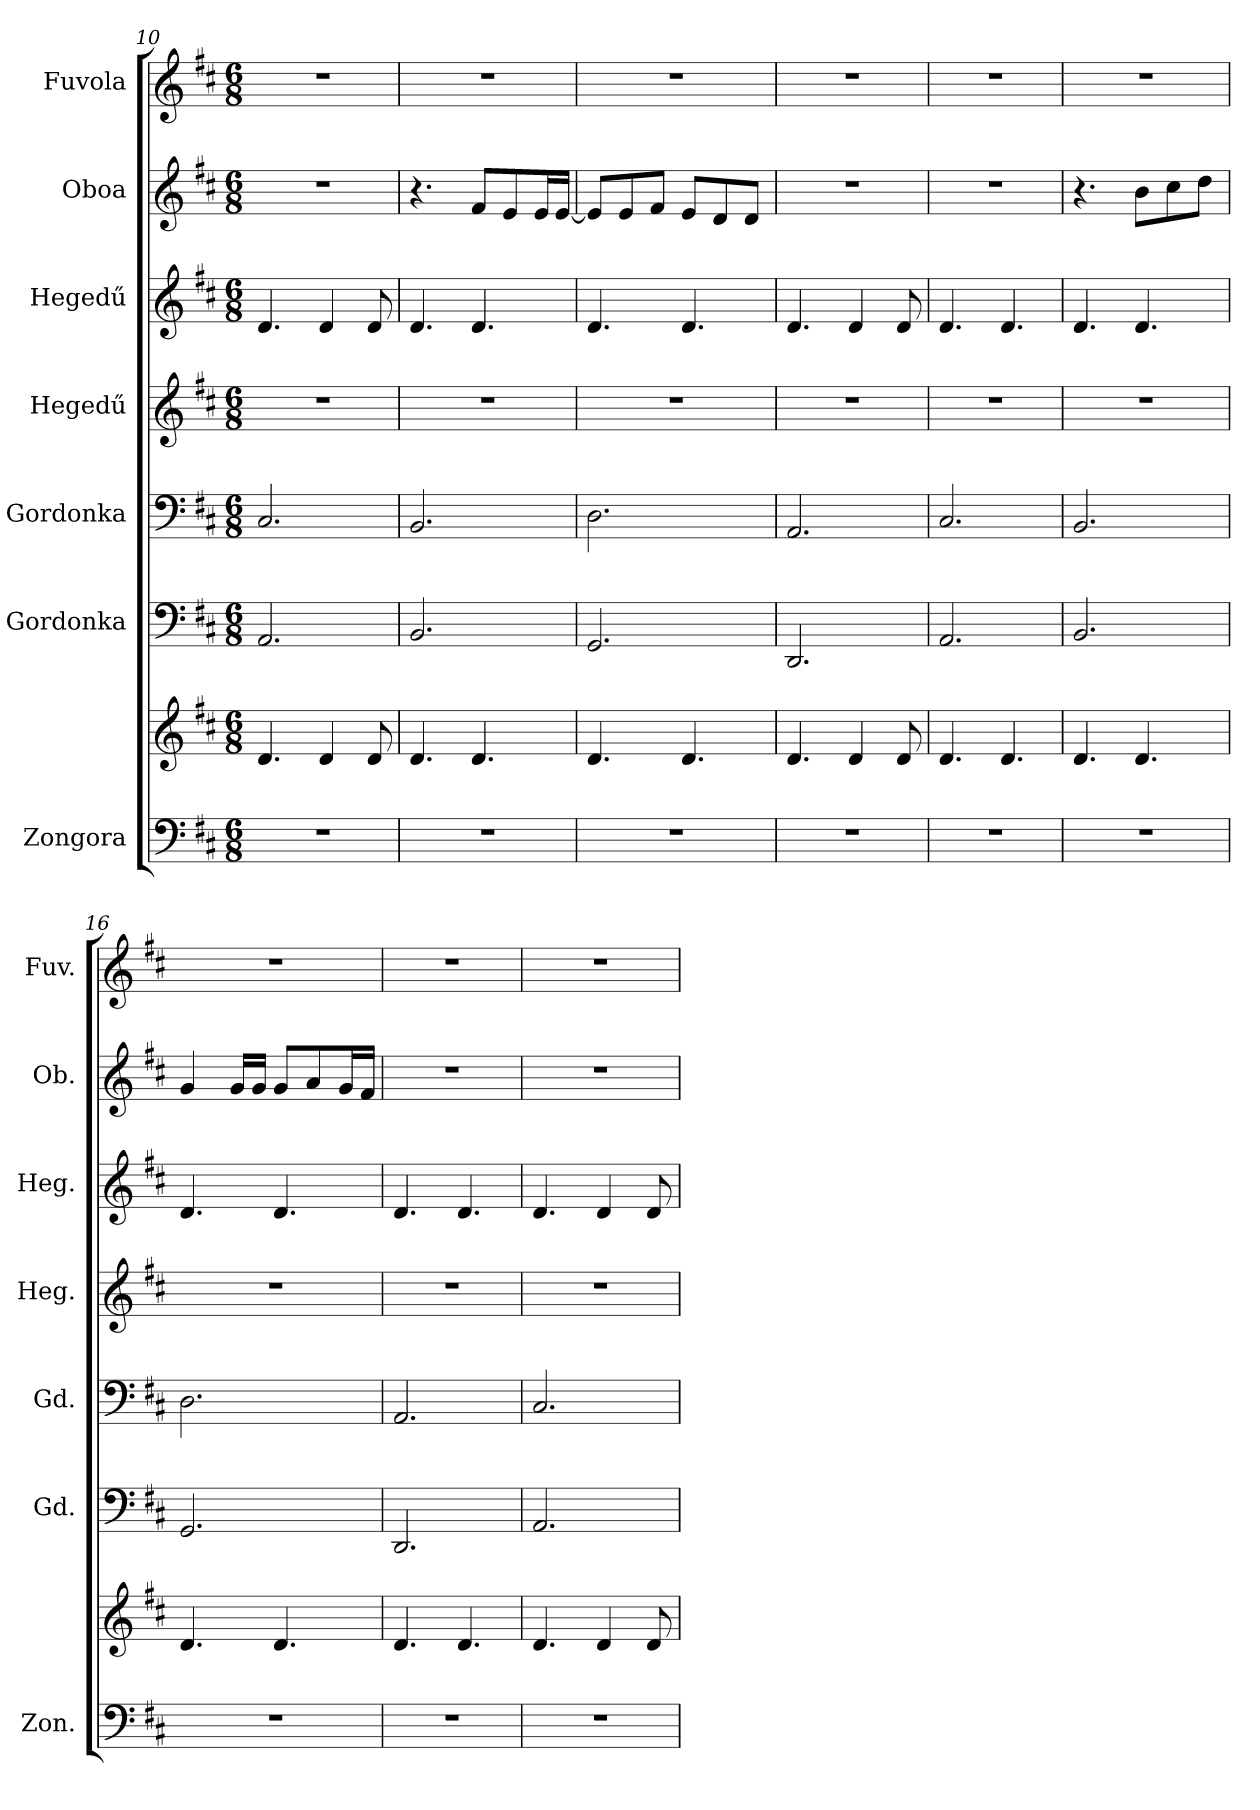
**kern	**kern	**kern	**kern	**kern	**kern	**kern	**kern
*part7	*part7	*part6	*part5	*part4	*part3	*part2	*part1
*staff8	*staff7	*staff6	*staff5	*staff4	*staff3	*staff2	*staff1
*I"Zongora	*	*I"Gordonka	*I"Gordonka	*I"Hegedű	*I"Hegedű	*I"Oboa	*I"Fuvola
*I'Zon.	*	*I'Gd.	*I'Gd.	*I'Heg.	*I'Heg.	*I'Ob.	*I'Fuv.
*clefF4	*clefG2	*clefF4	*clefF4	*clefG2	*clefG2	*clefG2	*clefG2
*k[f#c#]	*k[f#c#]	*k[f#c#]	*k[f#c#]	*k[f#c#]	*k[f#c#]	*k[f#c#]	*k[f#c#]
*M6/8	*M6/8	*M6/8	*M6/8	*M6/8	*M6/8	*M6/8	*M6/8
=10	=10	=10	=10	=10	=10	=10	=10
2.r	4.d/	2.AA/	2.C#/	2.r	4.d/	2.r	2.r
.	4d/	.	.	.	4d/	.	.
.	8d/	.	.	.	8d/	.	.
=11	=11	=11	=11	=11	=11	=11	=11
2.r	4.d/	2.BB/	2.BB/	2.r	4.d/	4.r	2.r
.	4.d/	.	.	.	4.d/	8f#/L	.
.	.	.	.	.	.	8e/	.
.	.	.	.	.	.	16e/L	.
.	.	.	.	.	.	[16e/JJ	.
=12	=12	=12	=12	=12	=12	=12	=12
2.r	4.d/	2.GG/	2.D\	2.r	4.d/	8e/L]	2.r
.	.	.	.	.	.	8e/	.
.	.	.	.	.	.	8f#/J	.
.	4.d/	.	.	.	4.d/	8e/L	.
.	.	.	.	.	.	8d/	.
.	.	.	.	.	.	8d/J	.
=13	=13	=13	=13	=13	=13	=13	=13
2.r	4.d/	2.DD/	2.AA/	2.r	4.d/	2.r	2.r
.	4d/	.	.	.	4d/	.	.
.	8d/	.	.	.	8d/	.	.
=14	=14	=14	=14	=14	=14	=14	=14
2.r	4.d/	2.AA/	2.C#/	2.r	4.d/	2.r	2.r
.	4.d/	.	.	.	4.d/	.	.
=15	=15	=15	=15	=15	=15	=15	=15
2.r	4.d/	2.BB/	2.BB/	2.r	4.d/	4.r	2.r
.	4.d/	.	.	.	4.d/	8b\L	.
.	.	.	.	.	.	8cc#\	.
.	.	.	.	.	.	8dd\J	.
!!LO:PB:g=z
=16	=16	=16	=16	=16	=16	=16	=16
2.r	4.d/	2.GG/	2.D\	2.r	4.d/	4g/	2.r
.	.	.	.	.	.	16g/LL	.
.	.	.	.	.	.	16g/JJ	.
.	4.d/	.	.	.	4.d/	8g/L	.
.	.	.	.	.	.	8a/	.
.	.	.	.	.	.	16g/L	.
.	.	.	.	.	.	16f#/JJ	.
=17	=17	=17	=17	=17	=17	=17	=17
2.r	4.d/	2.DD/	2.AA/	2.r	4.d/	2.r	2.r
.	4.d/	.	.	.	4.d/	.	.
=18	=18	=18	=18	=18	=18	=18	=18
2.r	4.d/	2.AA/	2.C#/	2.r	4.d/	2.r	2.r
.	4d/	.	.	.	4d/	.	.
.	8d/	.	.	.	8d/	.	.
=	=	=	=	=	=	=	=
*-	*-	*-	*-	*-	*-	*-	*-
